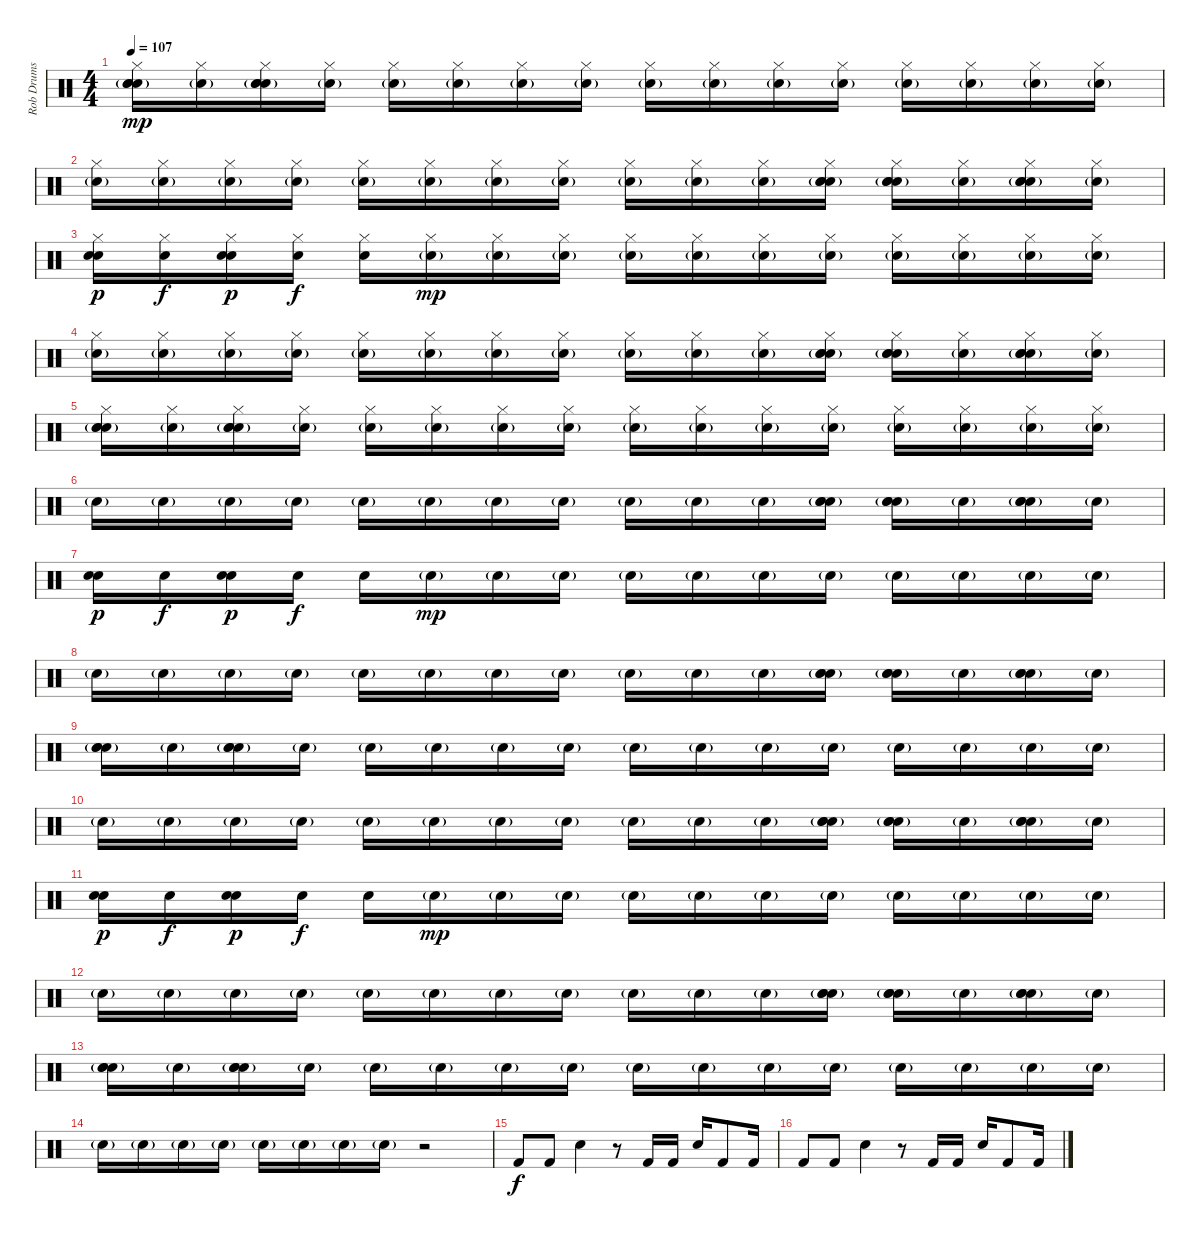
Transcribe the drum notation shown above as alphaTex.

\track ("Rob Drums Effect" "Rob Drums ") {instrument percussion}
\staff {score}
\articulation defaults
\ts (4 4)
\tempo 107
\clef neutral
\ks c
("Hi-Hat (closed)" "Snare (hit) 2" "Snare (hit) 2" "Electric Snare (hit)"{g}).16{dy mp} ("Hi-Hat (closed)" "Electric Snare (hit)"{g}).16 ("Hi-Hat (closed)" "Snare (hit) 2" "Snare (hit) 2" "Electric Snare (hit)"{g}).16 ("Hi-Hat (closed)" "Electric Snare (hit)"{g}).16 ("Hi-Hat (closed)" "Electric Snare (hit)"{g}).16 ("Hi-Hat (closed)" "Electric Snare (hit)"{g}).16 ("Hi-Hat (closed)" "Electric Snare (hit)"{g}).16 ("Hi-Hat (closed)" "Electric Snare (hit)"{g}).16 ("Hi-Hat (closed)" "Electric Snare (hit)"{g}).16 ("Hi-Hat (closed)" "Electric Snare (hit)"{g}).16 ("Hi-Hat (closed)" "Electric Snare (hit)"{g}).16 ("Hi-Hat (closed)" "Electric Snare (hit)"{g}).16 ("Hi-Hat (closed)" "Electric Snare (hit)"{g}).16 ("Hi-Hat (closed)" "Electric Snare (hit)"{g}).16 ("Hi-Hat (closed)" "Electric Snare (hit)"{g}).16 ("Hi-Hat (closed)" "Electric Snare (hit)"{g}).16 |
("Hi-Hat (closed)" "Electric Snare (hit)"{g}).16 ("Hi-Hat (closed)" "Electric Snare (hit)"{g}).16 ("Hi-Hat (closed)" "Electric Snare (hit)"{g}).16 ("Hi-Hat (closed)" "Electric Snare (hit)"{g}).16 ("Hi-Hat (closed)" "Electric Snare (hit)"{g}).16 ("Hi-Hat (closed)" "Electric Snare (hit)"{g}).16 ("Hi-Hat (closed)" "Electric Snare (hit)"{g}).16 ("Hi-Hat (closed)" "Electric Snare (hit)"{g}).16 ("Hi-Hat (closed)" "Electric Snare (hit)"{g}).16 ("Hi-Hat (closed)" "Electric Snare (hit)"{g}).16 ("Hi-Hat (closed)" "Electric Snare (hit)"{g}).16 ("Hi-Hat (closed)" "Snare (hit) 2" "Snare (hit) 2" "Electric Snare (hit)"{g}).16 ("Hi-Hat (closed)" "Snare (hit) 2" "Snare (hit) 2" "Electric Snare (hit)"{g}).16 ("Hi-Hat (closed)" "Electric Snare (hit)"{g}).16 ("Hi-Hat (closed)" "Snare (hit) 2" "Snare (hit) 2" "Electric Snare (hit)"{g}).16 ("Hi-Hat (closed)" "Electric Snare (hit)"{g}).16 |
("Hi-Hat (closed)" "Snare (hit) 2" "Electric Snare (hit)").16{dy p} ("Hi-Hat (closed)" "Electric Snare (hit)").16{dy f} ("Hi-Hat (closed)" "Snare (hit) 2" "Electric Snare (hit)").16{dy p} ("Hi-Hat (closed)" "Electric Snare (hit)").16{dy f} ("Hi-Hat (closed)" "Electric Snare (hit)").16 ("Hi-Hat (closed)" "Electric Snare (hit)"{g}).16{dy mp} ("Hi-Hat (closed)" "Electric Snare (hit)"{g}).16 ("Hi-Hat (closed)" "Electric Snare (hit)"{g}).16 ("Hi-Hat (closed)" "Electric Snare (hit)"{g}).16 ("Hi-Hat (closed)" "Electric Snare (hit)"{g}).16 ("Hi-Hat (closed)" "Electric Snare (hit)"{g}).16 ("Hi-Hat (closed)" "Electric Snare (hit)"{g}).16 ("Hi-Hat (closed)" "Electric Snare (hit)"{g}).16 ("Hi-Hat (closed)" "Electric Snare (hit)"{g}).16 ("Hi-Hat (closed)" "Electric Snare (hit)"{g}).16 ("Hi-Hat (closed)" "Electric Snare (hit)"{g}).16 |
("Hi-Hat (closed)" "Electric Snare (hit)"{g}).16 ("Hi-Hat (closed)" "Electric Snare (hit)"{g}).16 ("Hi-Hat (closed)" "Electric Snare (hit)"{g}).16 ("Hi-Hat (closed)" "Electric Snare (hit)"{g}).16 ("Hi-Hat (closed)" "Electric Snare (hit)"{g}).16 ("Hi-Hat (closed)" "Electric Snare (hit)"{g}).16 ("Hi-Hat (closed)" "Electric Snare (hit)"{g}).16 ("Hi-Hat (closed)" "Electric Snare (hit)"{g}).16 ("Hi-Hat (closed)" "Electric Snare (hit)"{g}).16 ("Hi-Hat (closed)" "Electric Snare (hit)"{g}).16 ("Hi-Hat (closed)" "Electric Snare (hit)"{g}).16 ("Hi-Hat (closed)" "Snare (hit) 2" "Snare (hit) 2" "Electric Snare (hit)"{g}).16 ("Hi-Hat (closed)" "Snare (hit) 2" "Snare (hit) 2" "Electric Snare (hit)"{g}).16 ("Hi-Hat (closed)" "Electric Snare (hit)"{g}).16 ("Hi-Hat (closed)" "Snare (hit) 2" "Snare (hit) 2" "Electric Snare (hit)"{g}).16 ("Hi-Hat (closed)" "Electric Snare (hit)"{g}).16 |
("Hi-Hat (closed)" "Snare (hit) 2" "Snare (hit) 2" "Electric Snare (hit)"{g}).16 ("Hi-Hat (closed)" "Electric Snare (hit)"{g}).16 ("Hi-Hat (closed)" "Snare (hit) 2" "Snare (hit) 2" "Electric Snare (hit)"{g}).16 ("Hi-Hat (closed)" "Electric Snare (hit)"{g}).16 ("Hi-Hat (closed)" "Electric Snare (hit)"{g}).16 ("Hi-Hat (closed)" "Electric Snare (hit)"{g}).16 ("Hi-Hat (closed)" "Electric Snare (hit)"{g}).16 ("Hi-Hat (closed)" "Electric Snare (hit)"{g}).16 ("Hi-Hat (closed)" "Electric Snare (hit)"{g}).16 ("Hi-Hat (closed)" "Electric Snare (hit)"{g}).16 ("Hi-Hat (closed)" "Electric Snare (hit)"{g}).16 ("Hi-Hat (closed)" "Electric Snare (hit)"{g}).16 ("Hi-Hat (closed)" "Electric Snare (hit)"{g}).16 ("Hi-Hat (closed)" "Electric Snare (hit)"{g}).16 ("Hi-Hat (closed)" "Electric Snare (hit)"{g}).16 ("Hi-Hat (closed)" "Electric Snare (hit)"{g}).16 |
"Electric Snare (hit)"{g}.16 "Electric Snare (hit)"{g}.16 "Electric Snare (hit)"{g}.16 "Electric Snare (hit)"{g}.16 "Electric Snare (hit)"{g}.16 "Electric Snare (hit)"{g}.16 "Electric Snare (hit)"{g}.16 "Electric Snare (hit)"{g}.16 "Electric Snare (hit)"{g}.16 "Electric Snare (hit)"{g}.16 "Electric Snare (hit)"{g}.16 ("Snare (hit) 2" "Snare (hit) 2" "Electric Snare (hit)"{g}).16 ("Snare (hit) 2" "Snare (hit) 2" "Electric Snare (hit)"{g}).16 "Electric Snare (hit)"{g}.16 ("Snare (hit) 2" "Snare (hit) 2" "Electric Snare (hit)"{g}).16 "Electric Snare (hit)"{g}.16 |
("Snare (hit) 2" "Electric Snare (hit)").16{dy p} "Electric Snare (hit)".16{dy f} ("Snare (hit) 2" "Electric Snare (hit)").16{dy p} "Electric Snare (hit)".16{dy f} "Electric Snare (hit)".16 "Electric Snare (hit)"{g}.16{dy mp} "Electric Snare (hit)"{g}.16 "Electric Snare (hit)"{g}.16 "Electric Snare (hit)"{g}.16 "Electric Snare (hit)"{g}.16 "Electric Snare (hit)"{g}.16 "Electric Snare (hit)"{g}.16 "Electric Snare (hit)"{g}.16 "Electric Snare (hit)"{g}.16 "Electric Snare (hit)"{g}.16 "Electric Snare (hit)"{g}.16 |
"Electric Snare (hit)"{g}.16 "Electric Snare (hit)"{g}.16 "Electric Snare (hit)"{g}.16 "Electric Snare (hit)"{g}.16 "Electric Snare (hit)"{g}.16 "Electric Snare (hit)"{g}.16 "Electric Snare (hit)"{g}.16 "Electric Snare (hit)"{g}.16 "Electric Snare (hit)"{g}.16 "Electric Snare (hit)"{g}.16 "Electric Snare (hit)"{g}.16 ("Snare (hit) 2" "Snare (hit) 2" "Electric Snare (hit)"{g}).16 ("Snare (hit) 2" "Snare (hit) 2" "Electric Snare (hit)"{g}).16 "Electric Snare (hit)"{g}.16 ("Snare (hit) 2" "Snare (hit) 2" "Electric Snare (hit)"{g}).16 "Electric Snare (hit)"{g}.16 |
("Snare (hit) 2" "Snare (hit) 2" "Electric Snare (hit)"{g}).16 "Electric Snare (hit)"{g}.16 ("Snare (hit) 2" "Snare (hit) 2" "Electric Snare (hit)"{g}).16 "Electric Snare (hit)"{g}.16 "Electric Snare (hit)"{g}.16 "Electric Snare (hit)"{g}.16 "Electric Snare (hit)"{g}.16 "Electric Snare (hit)"{g}.16 "Electric Snare (hit)"{g}.16 "Electric Snare (hit)"{g}.16 "Electric Snare (hit)"{g}.16 "Electric Snare (hit)"{g}.16 "Electric Snare (hit)"{g}.16 "Electric Snare (hit)"{g}.16 "Electric Snare (hit)"{g}.16 "Electric Snare (hit)"{g}.16 |
"Electric Snare (hit)"{g}.16 "Electric Snare (hit)"{g}.16 "Electric Snare (hit)"{g}.16 "Electric Snare (hit)"{g}.16 "Electric Snare (hit)"{g}.16 "Electric Snare (hit)"{g}.16 "Electric Snare (hit)"{g}.16 "Electric Snare (hit)"{g}.16 "Electric Snare (hit)"{g}.16 "Electric Snare (hit)"{g}.16 "Electric Snare (hit)"{g}.16 ("Snare (hit) 2" "Snare (hit) 2" "Electric Snare (hit)"{g}).16 ("Snare (hit) 2" "Snare (hit) 2" "Electric Snare (hit)"{g}).16 "Electric Snare (hit)"{g}.16 ("Snare (hit) 2" "Snare (hit) 2" "Electric Snare (hit)"{g}).16 "Electric Snare (hit)"{g}.16 |
("Snare (hit) 2" "Electric Snare (hit)").16{dy p} "Electric Snare (hit)".16{dy f} ("Snare (hit) 2" "Electric Snare (hit)").16{dy p} "Electric Snare (hit)".16{dy f} "Electric Snare (hit)".16 "Electric Snare (hit)"{g}.16{dy mp} "Electric Snare (hit)"{g}.16 "Electric Snare (hit)"{g}.16 "Electric Snare (hit)"{g}.16 "Electric Snare (hit)"{g}.16 "Electric Snare (hit)"{g}.16 "Electric Snare (hit)"{g}.16 "Electric Snare (hit)"{g}.16 "Electric Snare (hit)"{g}.16 "Electric Snare (hit)"{g}.16 "Electric Snare (hit)"{g}.16 |
"Electric Snare (hit)"{g}.16 "Electric Snare (hit)"{g}.16 "Electric Snare (hit)"{g}.16 "Electric Snare (hit)"{g}.16 "Electric Snare (hit)"{g}.16 "Electric Snare (hit)"{g}.16 "Electric Snare (hit)"{g}.16 "Electric Snare (hit)"{g}.16 "Electric Snare (hit)"{g}.16 "Electric Snare (hit)"{g}.16 "Electric Snare (hit)"{g}.16 ("Snare (hit) 2" "Snare (hit) 2" "Electric Snare (hit)"{g}).16 ("Snare (hit) 2" "Snare (hit) 2" "Electric Snare (hit)"{g}).16 "Electric Snare (hit)"{g}.16 ("Snare (hit) 2" "Snare (hit) 2" "Electric Snare (hit)"{g}).16 "Electric Snare (hit)"{g}.16 |
("Snare (hit) 2" "Snare (hit) 2" "Electric Snare (hit)"{g}).16 "Electric Snare (hit)"{g}.16 ("Snare (hit) 2" "Snare (hit) 2" "Electric Snare (hit)"{g}).16 "Electric Snare (hit)"{g}.16 "Electric Snare (hit)"{g}.16 "Electric Snare (hit)"{g}.16 "Electric Snare (hit)"{g}.16 "Electric Snare (hit)"{g}.16 "Electric Snare (hit)"{g}.16 "Electric Snare (hit)"{g}.16 "Electric Snare (hit)"{g}.16 "Electric Snare (hit)"{g}.16 "Electric Snare (hit)"{g}.16 "Electric Snare (hit)"{g}.16 "Electric Snare (hit)"{g}.16 "Electric Snare (hit)"{g}.16 |
"Electric Snare (hit)"{g}.16 "Electric Snare (hit)"{g}.16 "Electric Snare (hit)"{g}.16 "Electric Snare (hit)"{g}.16 "Electric Snare (hit)"{g}.16 "Electric Snare (hit)"{g}.16 "Electric Snare (hit)"{g}.16 "Electric Snare (hit)"{g}.16 r.2 |
"Kick (hit) 2".8{dy f} "Kick (hit) 2".8 "Electric Snare (hit)".4 r.8 "Kick (hit) 2".16 "Kick (hit) 2".16 "Electric Snare (hit)".16 "Kick (hit) 2".8 "Kick (hit) 2".16 |
"Kick (hit) 2".8 "Kick (hit) 2".8 "Electric Snare (hit)".4 r.8 "Kick (hit) 2".16 "Kick (hit) 2".16 "Electric Snare (hit)".16 "Kick (hit) 2".8 "Kick (hit) 2".16
